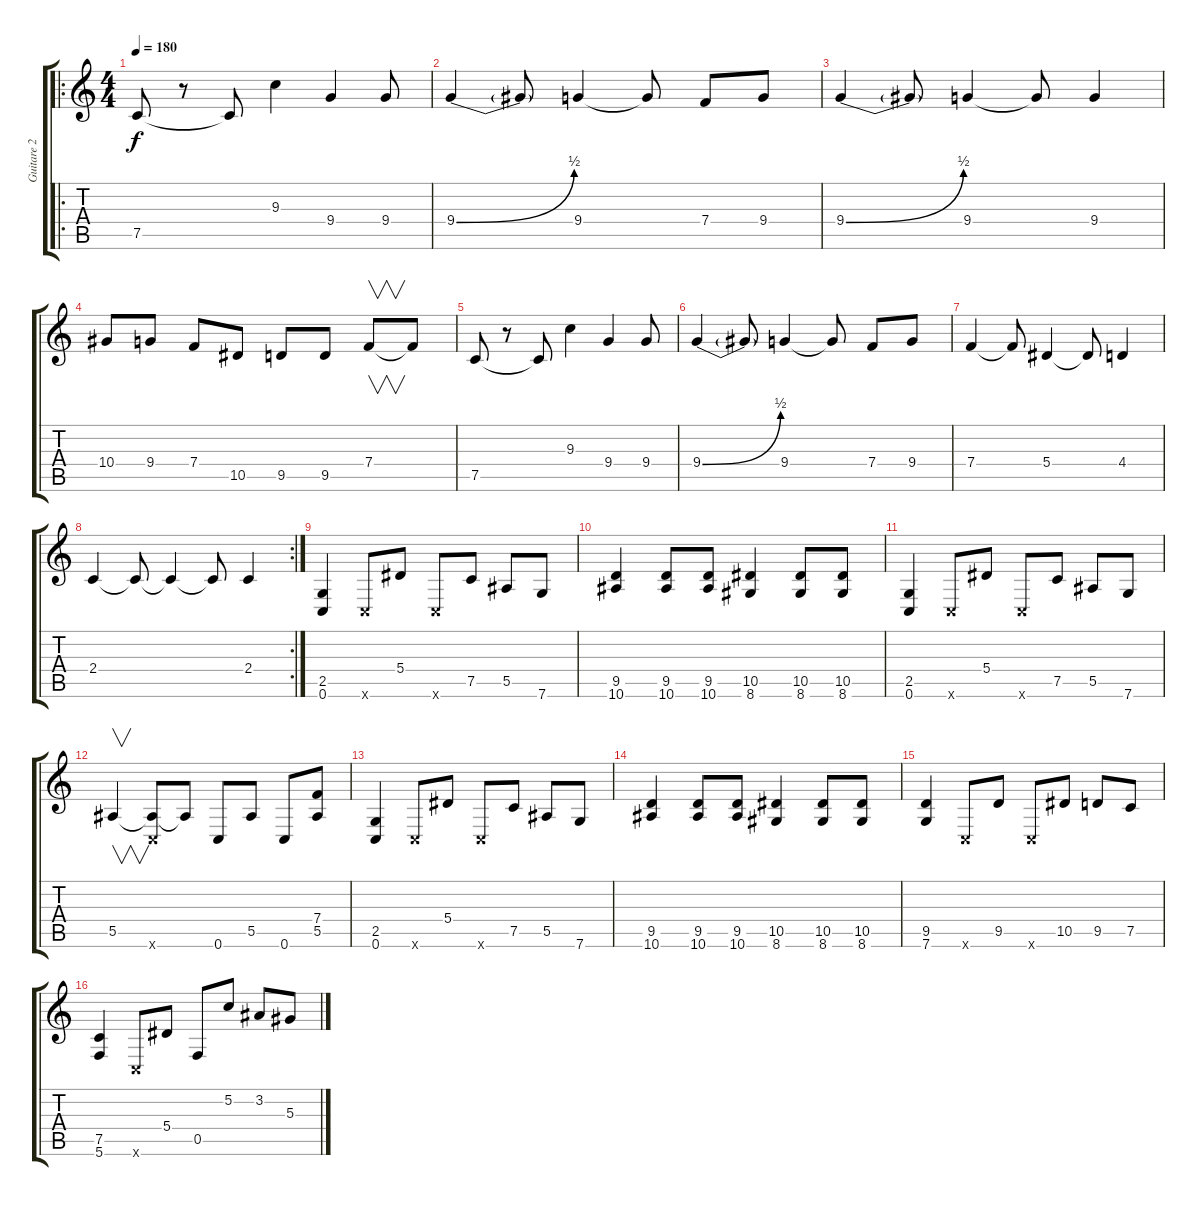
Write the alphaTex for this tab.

\track ("Guitare 2" "Guitare 2") {instrument distortionguitar}
\staff {score tabs}
\tuning (C4 G3 Eb3 Bb2 F2 C2) {hide}
\ro
\ts (4 4)
\tempo 180
\clef g2
\ks c
7.5.8{dy f} r.8 7.5{t}.8 9.3.4 9.4.4 9.4.8 |
9.4{be (bend 0 0 60 2)}.4 9.4{t}.8 9.4.4 9.4{t}.8 7.4.8 9.4.8 |
9.4{be (bend 0 0 60 2)}.4 9.4{t}.8 9.4.4 9.4{t}.8 9.4.4 |
10.4.8 9.4.8 7.4.8 10.5.8 9.5.8 9.5.8 7.4.8{v} 7.4{t}.8 |
7.5.8 r.8 7.5{t}.8 9.3.4 9.4.4 9.4.8 |
9.4{be (bend 0 0 60 2)}.4 9.4{t}.8 9.4.4 9.4{t}.8 7.4.8 9.4.8 |
7.4.4 7.4{t}.8 5.4.4 5.4{t}.8 4.4.4 |
\rc 2
2.4.4 2.4{t}.8 2.4{t}.4 2.4{t}.8 2.4.4 |
(2.5 0.6).4 0.6{x}.8 5.4.8 0.6{x}.8 7.5.8 5.5.8 7.6.8 |
(9.5 10.6).4 (9.5 10.6).8 (9.5 10.6).8 (10.5 8.6).4 (10.5 8.6).8 (10.5 8.6).8 |
(2.5 0.6).4 0.6{x}.8 5.4.8 0.6{x}.8 7.5.8 5.5.8 7.6.8 |
5.5.4{v} (5.5{t} 0.6{x}).8 5.5{t}.8 0.6.8 5.5.8 0.6.8 (7.4 5.5).8 |
(2.5 0.6).4 0.6{x}.8 5.4.8 0.6{x}.8 7.5.8 5.5.8 7.6.8 |
(9.5 10.6).4 (9.5 10.6).8 (9.5 10.6).8 (10.5 8.6).4 (10.5 8.6).8 (10.5 8.6).8 |
(9.5 7.6).4 0.6{x}.8 9.5.8 0.6{x}.8 10.5.8 9.5.8 7.5.8 |
(7.5 5.6).4 0.6{x}.8 5.4.8 0.5.8 5.2.8 3.2.8 5.3.8
